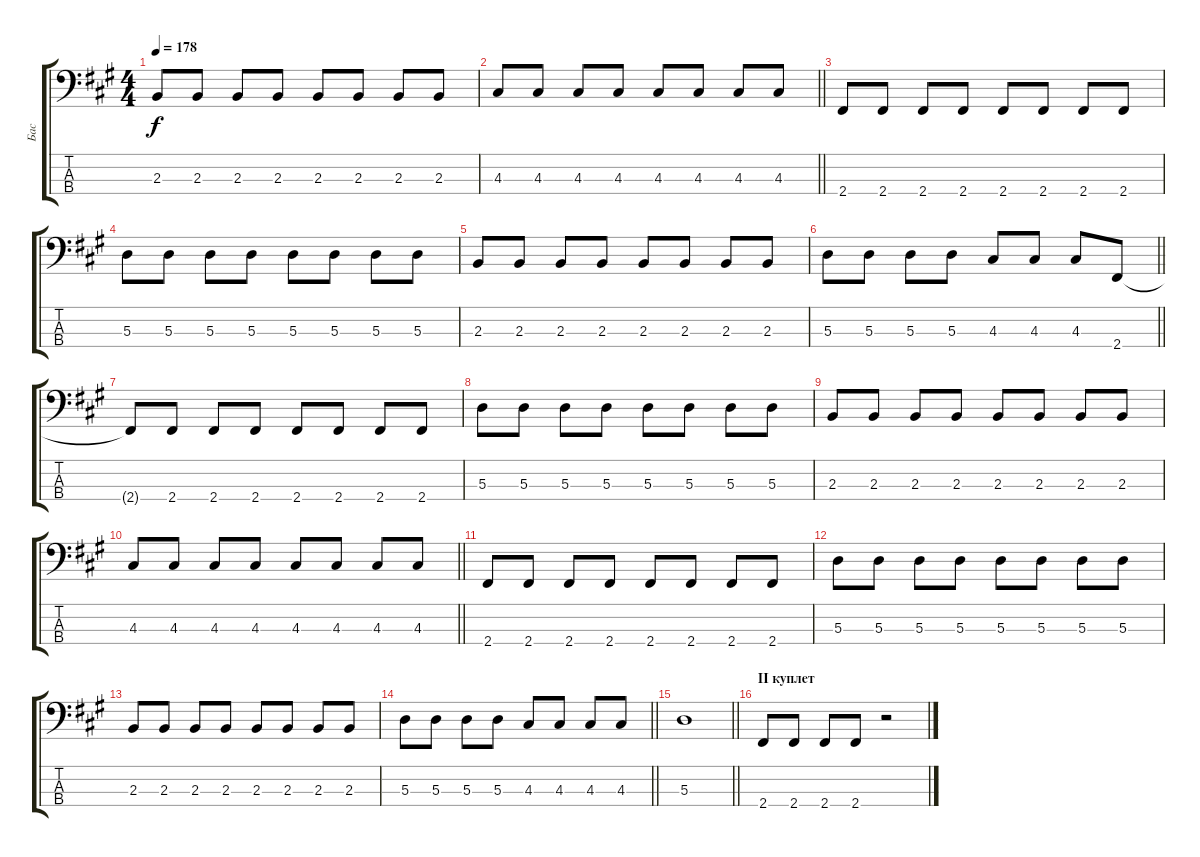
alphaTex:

\track ("Бас" "Бас") {instrument electricbassfinger}
\staff {score tabs}
\tuning (G2 D2 A1 E1) {hide}
\ts (4 4)
\tempo 178
\clef f4
\ks f#minor
2.3.8{dy f} 2.3.8 2.3.8 2.3.8 2.3.8 2.3.8 2.3.8 2.3.8 |
\barLineRight lightlight
4.3.8 4.3.8 4.3.8 4.3.8 4.3.8 4.3.8 4.3.8 4.3.8 |
2.4.8 2.4.8 2.4.8 2.4.8 2.4.8 2.4.8 2.4.8 2.4.8 |
5.3.8 5.3.8 5.3.8 5.3.8 5.3.8 5.3.8 5.3.8 5.3.8 |
2.3.8 2.3.8 2.3.8 2.3.8 2.3.8 2.3.8 2.3.8 2.3.8 |
\barLineRight lightlight
5.3.8 5.3.8 5.3.8 5.3.8 4.3.8 4.3.8 4.3.8 2.4.8 |
2.4{t}.8 2.4.8 2.4.8 2.4.8 2.4.8 2.4.8 2.4.8 2.4.8 |
5.3.8 5.3.8 5.3.8 5.3.8 5.3.8 5.3.8 5.3.8 5.3.8 |
2.3.8 2.3.8 2.3.8 2.3.8 2.3.8 2.3.8 2.3.8 2.3.8 |
\barLineRight lightlight
4.3.8 4.3.8 4.3.8 4.3.8 4.3.8 4.3.8 4.3.8 4.3.8 |
2.4.8 2.4.8 2.4.8 2.4.8 2.4.8 2.4.8 2.4.8 2.4.8 |
5.3.8 5.3.8 5.3.8 5.3.8 5.3.8 5.3.8 5.3.8 5.3.8 |
2.3.8 2.3.8 2.3.8 2.3.8 2.3.8 2.3.8 2.3.8 2.3.8 |
\barLineRight lightlight
5.3.8 5.3.8 5.3.8 5.3.8 4.3.8 4.3.8 4.3.8 4.3.8 |
\barLineRight lightlight
5.3.1 |
\section ("" "II куплет")
2.4.8 2.4.8 2.4.8 2.4.8 r.2
